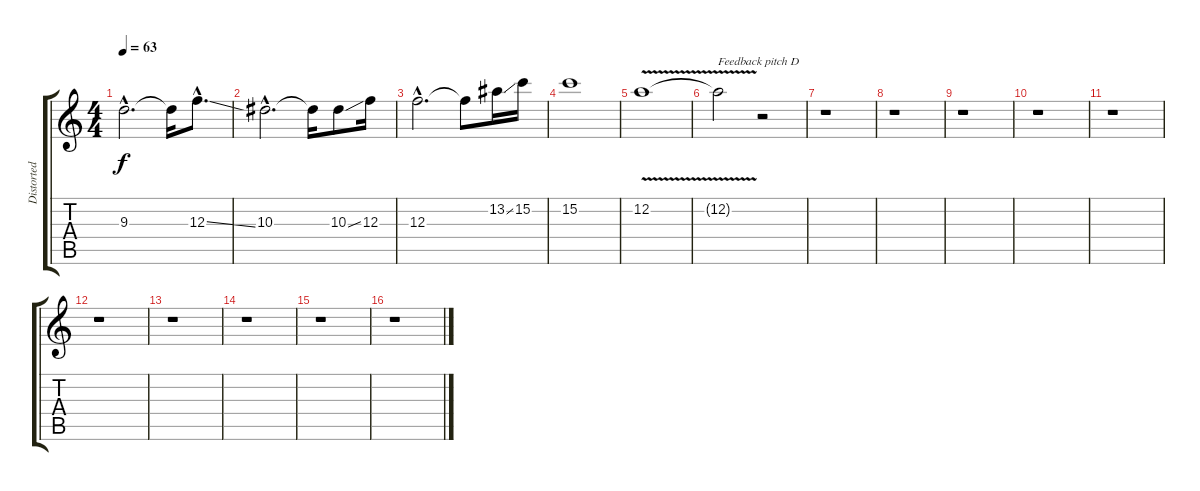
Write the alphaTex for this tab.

\track ("Distorted Guitar 3" "Distorted ") {instrument overdrivenguitar}
\staff {score tabs}
\tuning (D4 A3 F3 C3 G2 D2) {hide}
\ts (4 4)
\tempo 63
\clef g2
\ks c
9.3{hac}.2{d dy f} 9.3{t}.16 12.3{ss hac}.8{d} |
10.3{hac}.2{d} 10.3{t}.16 10.3{ss}.8 12.3.16 |
12.3{hac}.2{d} 12.3{t}.8 13.2{ss}.16 15.2.16 |
15.2.1 |
12.2{v}.1 |
12.2{t}.2{txt "Feedback pitch D"} r.2 |
r.1 |
r.1 |
r.1 |
r.1 |
r.1 |
r.1 |
r.1 |
r.1 |
r.1 |
r.1
